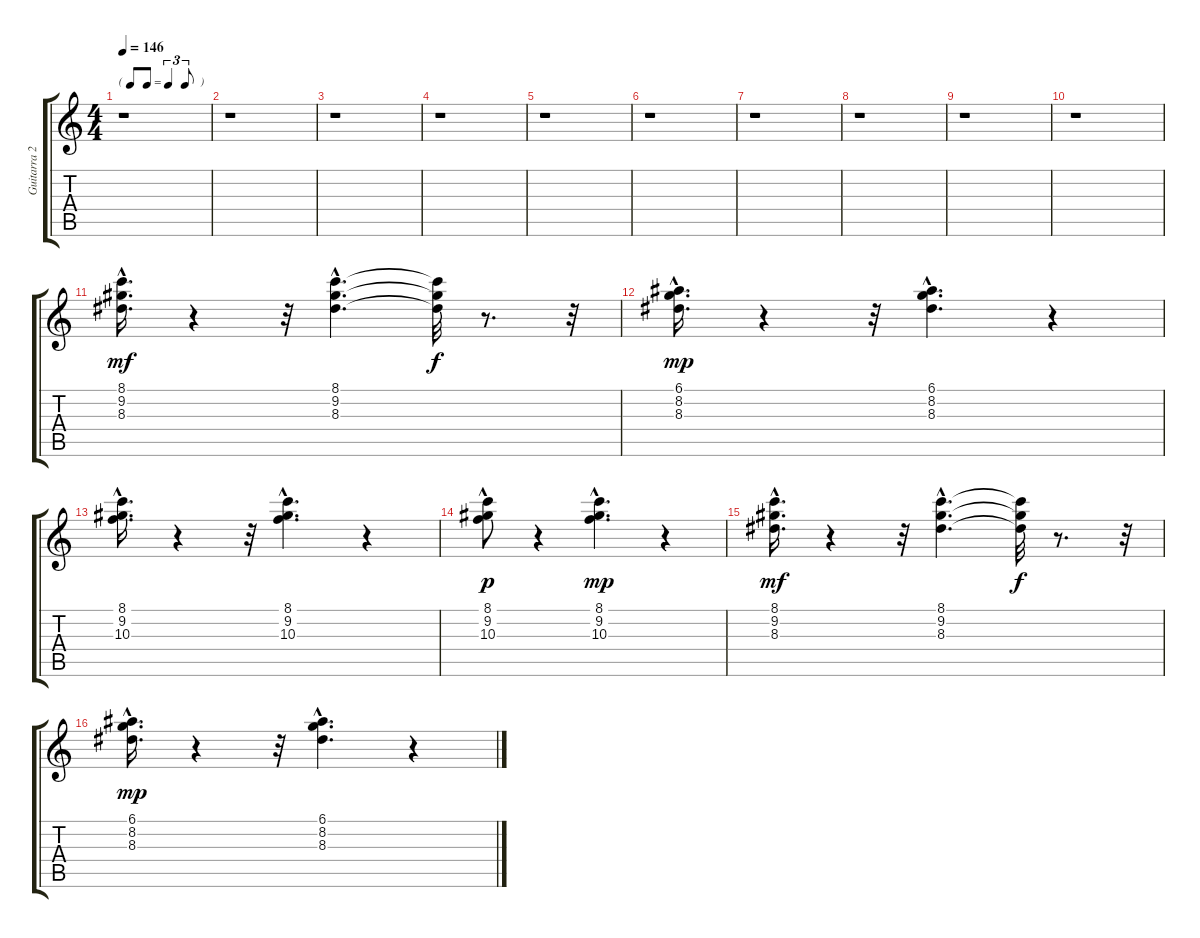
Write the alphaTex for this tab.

\track ("Guitarra 2" "Guitarra 2") {instrument acousticguitarnylon}
\staff {score tabs}
\tuning (E4 B3 G3 D3 A2 E2) {hide}
\ts (4 4)
\tf triplet8th
\tempo 146
\clef g2
\ks c
r.1{dy mf} |
r.1 |
r.1 |
r.1 |
r.1 |
r.1 |
r.1 |
r.1 |
r.1 |
r.1 |
(8.1{hac} 9.2{hac} 8.3{hac}).16{d volume 11 balance 9 instrument acousticguitarnylon} r.4 r.32 (8.1{hac} 9.2{hac} 8.3{hac}).4{d} (8.1{t} 9.2{t} 8.3{t}).32{dy f} r.8{d} r.32 |
(6.1 8.2{hac} 8.3).16{d dy mp} r.4 r.32 (6.1{hac} 8.2{hac} 8.3{hac}).4{d} r.4 |
(8.1{hac} 9.2{hac} 10.3{hac}).16{d} r.4 r.32 (8.1{hac} 9.2{hac} 10.3{hac}).4{d} r.4 |
(8.1 9.2{hac} 10.3{hac}).8{dy p} r.4 (8.1{hac} 9.2{hac} 10.3{hac}).4{d dy mp} r.4 |
(8.1{hac} 9.2{hac} 8.3{hac}).16{d dy mf} r.4 r.32 (8.1{hac} 9.2{hac} 8.3{hac}).4{d} (8.1{t} 9.2{t} 8.3{t}).32{dy f} r.8{d} r.32 |
(6.1 8.2{hac} 8.3).16{d dy mp} r.4 r.32 (6.1{hac} 8.2{hac} 8.3{hac}).4{d} r.4
